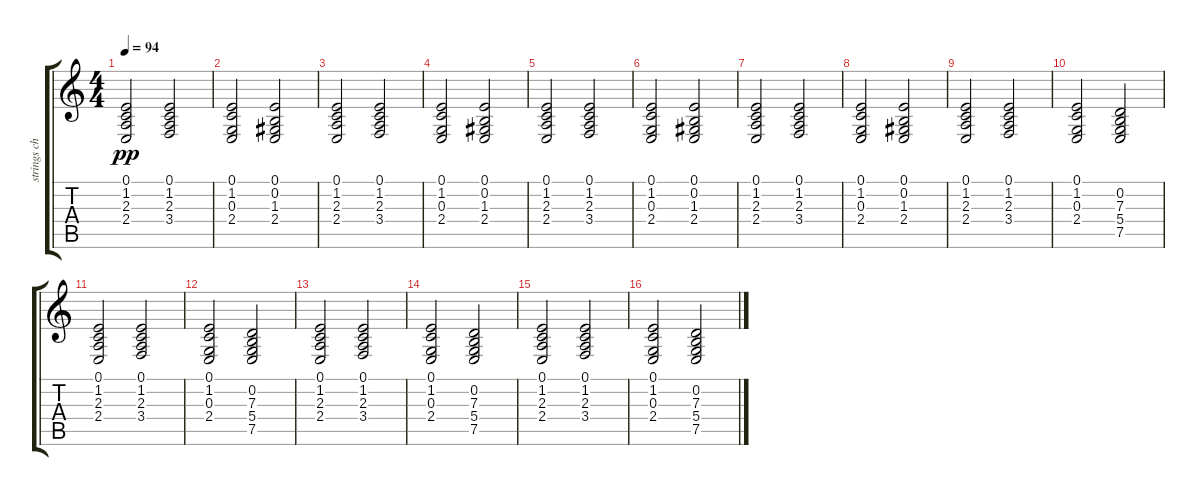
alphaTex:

\track ("strings chords" "strings ch") {instrument synthstrings1}
\staff {score tabs}
\tuning (E4 B3 G3 D3 A2 E2) {hide}
\ts (4 4)
\tempo 94
\clef g2
\ks c
(0.1 1.2 2.3 2.4).2{dy pp instrument synthstrings1} (0.1 1.2 2.3 3.4).2 |
(0.1 1.2 0.3 2.4).2 (0.1 0.2 1.3 2.4).2 |
(0.1 1.2 2.3 2.4).2 (0.1 1.2 2.3 3.4).2 |
(0.1 1.2 0.3 2.4).2 (0.1 0.2 1.3 2.4).2 |
(0.1 1.2 2.3 2.4).2 (0.1 1.2 2.3 3.4).2 |
(0.1 1.2 0.3 2.4).2 (0.1 0.2 1.3 2.4).2 |
(0.1 1.2 2.3 2.4).2 (0.1 1.2 2.3 3.4).2 |
(0.1 1.2 0.3 2.4).2 (0.1 0.2 1.3 2.4).2 |
(0.1 1.2 2.3 2.4).2 (0.1 1.2 2.3 3.4).2 |
(0.1 1.2 0.3 2.4).2 (0.2 7.3 5.4 7.5).2 |
(0.1 1.2 2.3 2.4).2 (0.1 1.2 2.3 3.4).2 |
(0.1 1.2 0.3 2.4).2 (0.2 7.3 5.4 7.5).2 |
(0.1 1.2 2.3 2.4).2 (0.1 1.2 2.3 3.4).2 |
(0.1 1.2 0.3 2.4).2 (0.2 7.3 5.4 7.5).2 |
(0.1 1.2 2.3 2.4).2 (0.1 1.2 2.3 3.4).2 |
(0.1 1.2 0.3 2.4).2 (0.2 7.3 5.4 7.5).2
